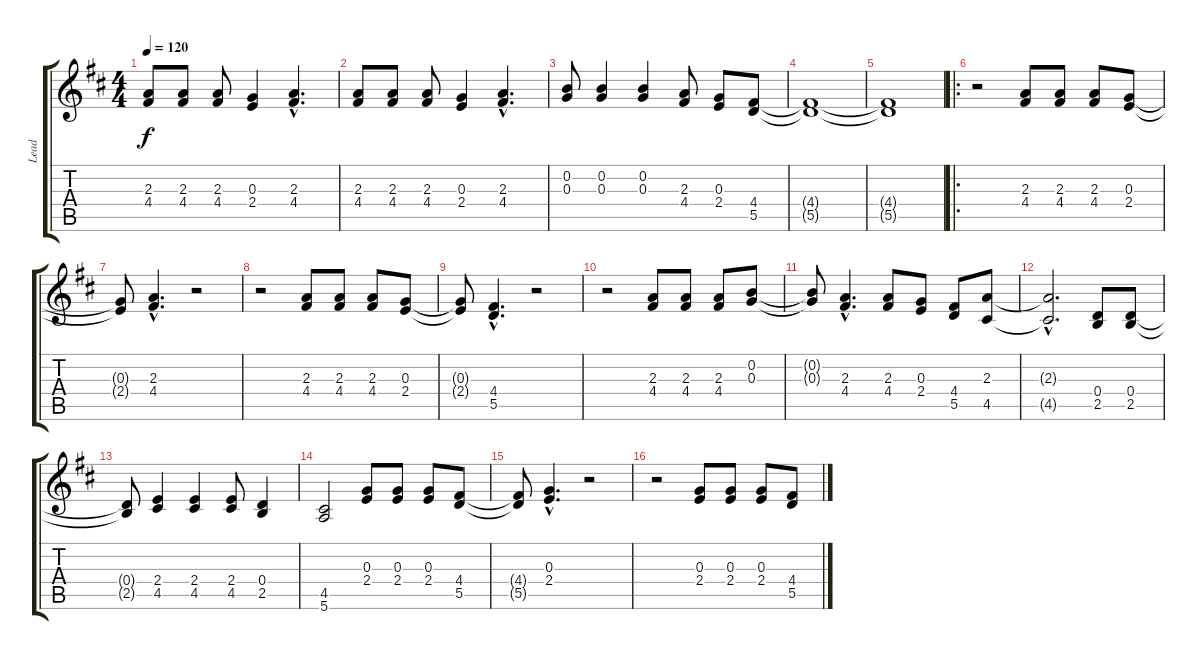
\track ("Lead" "Lead") {instrument acousticguitarnylon}
\staff {score tabs}
\tuning (E4 B3 G3 D3 A2 E2) {hide}
\ts (4 4)
\tempo 120
\clef g2
\ks d
(2.3 4.4).8{dy f instrument acousticguitarnylon} (2.3 4.4).8 (2.3 4.4).8 (0.3 2.4).4 (2.3{hac} 4.4{hac}).4{d} |
(2.3 4.4).8 (2.3 4.4).8 (2.3 4.4).8 (0.3 2.4).4 (2.3{hac} 4.4{hac}).4{d} |
(0.2 0.3).8 (0.2 0.3).4 (0.2 0.3).4 (2.3 4.4).8 (0.3 2.4).8 (4.4 5.5).8 |
(4.4{t} 5.5{t}).1 |
(4.4{t} 5.5{t}).1 |
\ro
r.2 (2.3 4.4).8 (2.3 4.4).8 (2.3 4.4).8 (0.3 2.4).8 |
(0.3{t} 2.4{t}).8 (2.3{hac} 4.4{hac}).4{d} r.2 |
r.2 (2.3 4.4).8 (2.3 4.4).8 (2.3 4.4).8 (0.3 2.4).8 |
(0.3{t} 2.4{t}).8 (4.4{hac} 5.5{hac}).4{d} r.2 |
r.2 (2.3 4.4).8 (2.3 4.4).8 (2.3 4.4).8 (0.2 0.3).8 |
(0.2{t} 0.3{t}).8 (2.3{hac} 4.4{hac}).4{d} (2.3 4.4).8 (0.3 2.4).8 (4.4 5.5).8 (2.3 4.5).8 |
(2.3{hac t} 4.5{hac t}).2{d} (0.4 2.5).8 (0.4 2.5).8 |
(0.4{t} 2.5{t}).8 (2.4 4.5).4 (2.4 4.5).4 (2.4 4.5).8 (0.4 2.5).4 |
(4.5 5.6).2 (0.3 2.4).8 (0.3 2.4).8 (0.3 2.4).8 (4.4 5.5).8 |
(4.4{t} 5.5{t}).8 (0.3{hac} 2.4{hac}).4{d} r.2 |
r.2 (0.3 2.4).8 (0.3 2.4).8 (0.3 2.4).8 (4.4 5.5).8
